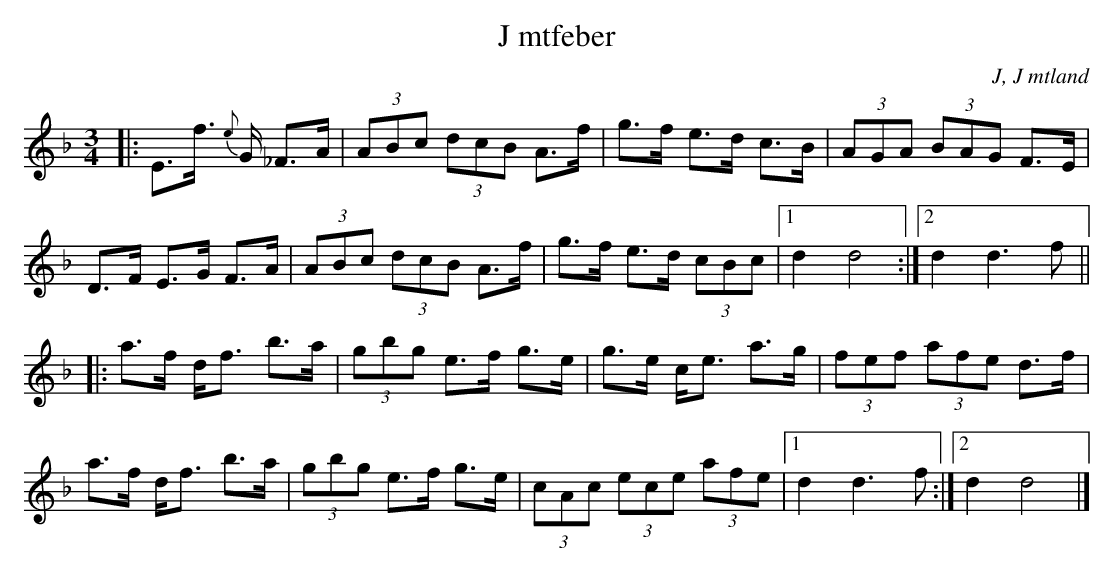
X:1
T: J mtfeber
O: J, J mtland
M: 3/4
L: 1/8
K: Dm
|: E>f t{e}>G _F>A | (3ABc (3dcB A>f | g>f e>d c>B | (3AGA (3BAG F>E |
D>F E>G F>A | (3ABc (3dcB A>f | g>f e>d (3cBc |1 d2 d4 :|2 d2 d3 f ||
|: a>f d<f b>a | (3gbg e>f g>e | g>e c<e a>g | (3fef (3afe d>f |
a>f d<f b>a | (3gbg e>f g>e | (3cAc (3ece (3afe |1 d2 d3 f :|2 d2 d4 |]
